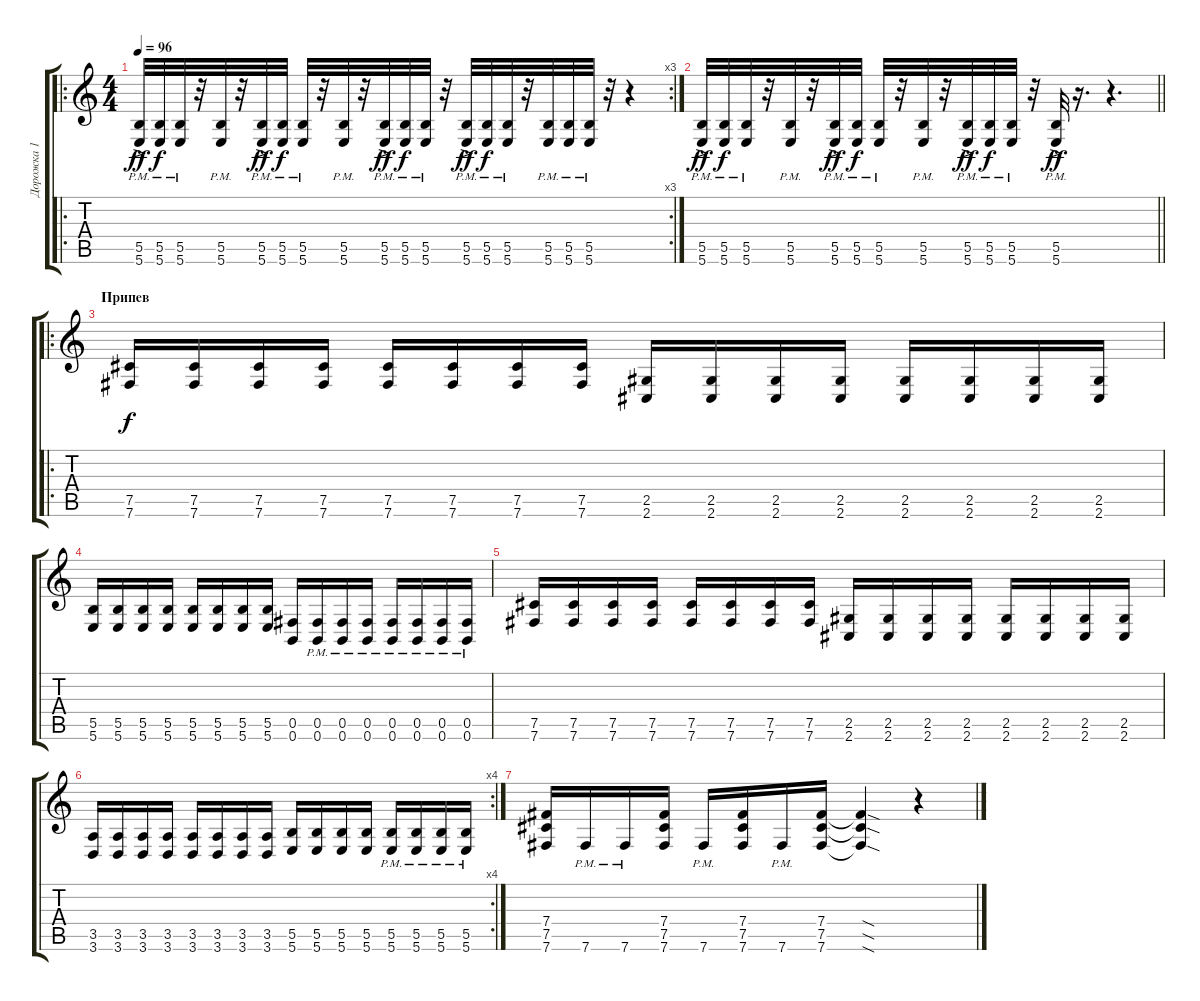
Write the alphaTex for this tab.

\track ("Дорожка 1" "Дорожка 1") {instrument distortionguitar}
\staff {score tabs}
\tuning (Db4 Ab3 E3 B2 Gb2 B1) {hide}
\ro
\rc 3
\ts (4 4)
\tempo 96
\clef g2
\ks c
(5.5{pm} 5.6{ac pm}).32{dy ff} (5.5{pm} 5.6{pm}).32{dy f} (5.5{pm} 5.6{pm}).32 r.32 (5.5{pm} 5.6{pm}).32 r.32 (5.5{pm} 5.6{ac pm}).32{dy ff} (5.5{pm} 5.6{pm}).32{dy f} (5.5{pm} 5.6{pm}).32 r.32 (5.5{pm} 5.6{pm}).32 r.32 (5.5{pm} 5.6{ac pm}).32{dy ff} (5.5{pm} 5.6{pm}).32{dy f} (5.5{pm} 5.6{pm}).32 r.32 (5.5{pm} 5.6{ac pm}).32{dy ff} (5.5{pm} 5.6{pm}).32{dy f} (5.5{pm} 5.6{pm}).32 r.32 (5.5{pm} 5.6{pm}).32 (5.5{pm} 5.6{pm}).32 (5.5{pm} 5.6{pm}).32 r.32 r.4 |
\barLineRight lightlight
(5.5{pm} 5.6{ac pm}).32{dy ff} (5.5{pm} 5.6{pm}).32{dy f} (5.5{pm} 5.6{pm}).32 r.32 (5.5{pm} 5.6{pm}).32 r.32 (5.5{pm} 5.6{ac pm}).32{dy ff} (5.5{pm} 5.6{pm}).32{dy f} (5.5{pm} 5.6{pm}).32 r.32 (5.5{pm} 5.6{pm}).32 r.32 (5.5{pm} 5.6{ac pm}).32{dy ff} (5.5{pm} 5.6{pm}).32{dy f} (5.5{pm} 5.6{pm}).32 r.32 (5.5{pm} 5.6{ac pm}).32{dy ff} r.16{d} r.4{d} |
\ro
\section ("" "Припев")
(7.5 7.6).16{dy f} (7.5 7.6).16 (7.5 7.6).16 (7.5 7.6).16 (7.5 7.6).16 (7.5 7.6).16 (7.5 7.6).16 (7.5 7.6).16 (2.5 2.6).16 (2.5 2.6).16 (2.5 2.6).16 (2.5 2.6).16 (2.5 2.6).16 (2.5 2.6).16 (2.5 2.6).16 (2.5 2.6).16 |
(5.5 5.6).16 (5.5 5.6).16 (5.5 5.6).16 (5.5 5.6).16 (5.5 5.6).16 (5.5 5.6).16 (5.5 5.6).16 (5.5 5.6).16 (0.5 0.6).16 (0.5{pm} 0.6{pm}).16 (0.5{pm} 0.6{pm}).16 (0.5{pm} 0.6{pm}).16 (0.5{pm} 0.6{pm}).16 (0.5{pm} 0.6{pm}).16 (0.5{pm} 0.6{pm}).16 (0.5{pm} 0.6{pm}).16 |
(7.5 7.6).16 (7.5 7.6).16 (7.5 7.6).16 (7.5 7.6).16 (7.5 7.6).16 (7.5 7.6).16 (7.5 7.6).16 (7.5 7.6).16 (2.5 2.6).16 (2.5 2.6).16 (2.5 2.6).16 (2.5 2.6).16 (2.5 2.6).16 (2.5 2.6).16 (2.5 2.6).16 (2.5 2.6).16 |
\rc 4
(3.5 3.6).16 (3.5 3.6).16 (3.5 3.6).16 (3.5 3.6).16 (3.5 3.6).16 (3.5 3.6).16 (3.5 3.6).16 (3.5 3.6).16 (5.5 5.6).16 (5.5 5.6).16 (5.5 5.6).16 (5.5 5.6).16 (5.5{pm} 5.6{pm}).16 (5.5{pm} 5.6{pm}).16 (5.5{pm} 5.6{pm}).16 (5.5{pm} 5.6{pm}).16 |
(7.4 7.5 7.6).16 7.6{pm}.16 7.6{pm}.16 (7.4 7.5 7.6).16 7.6{pm}.16 (7.4 7.5 7.6).16 7.6{pm}.16 (7.4 7.5 7.6).16 (7.4{sod t} 7.5{sod t} 7.6{sod t}).4 r.4
